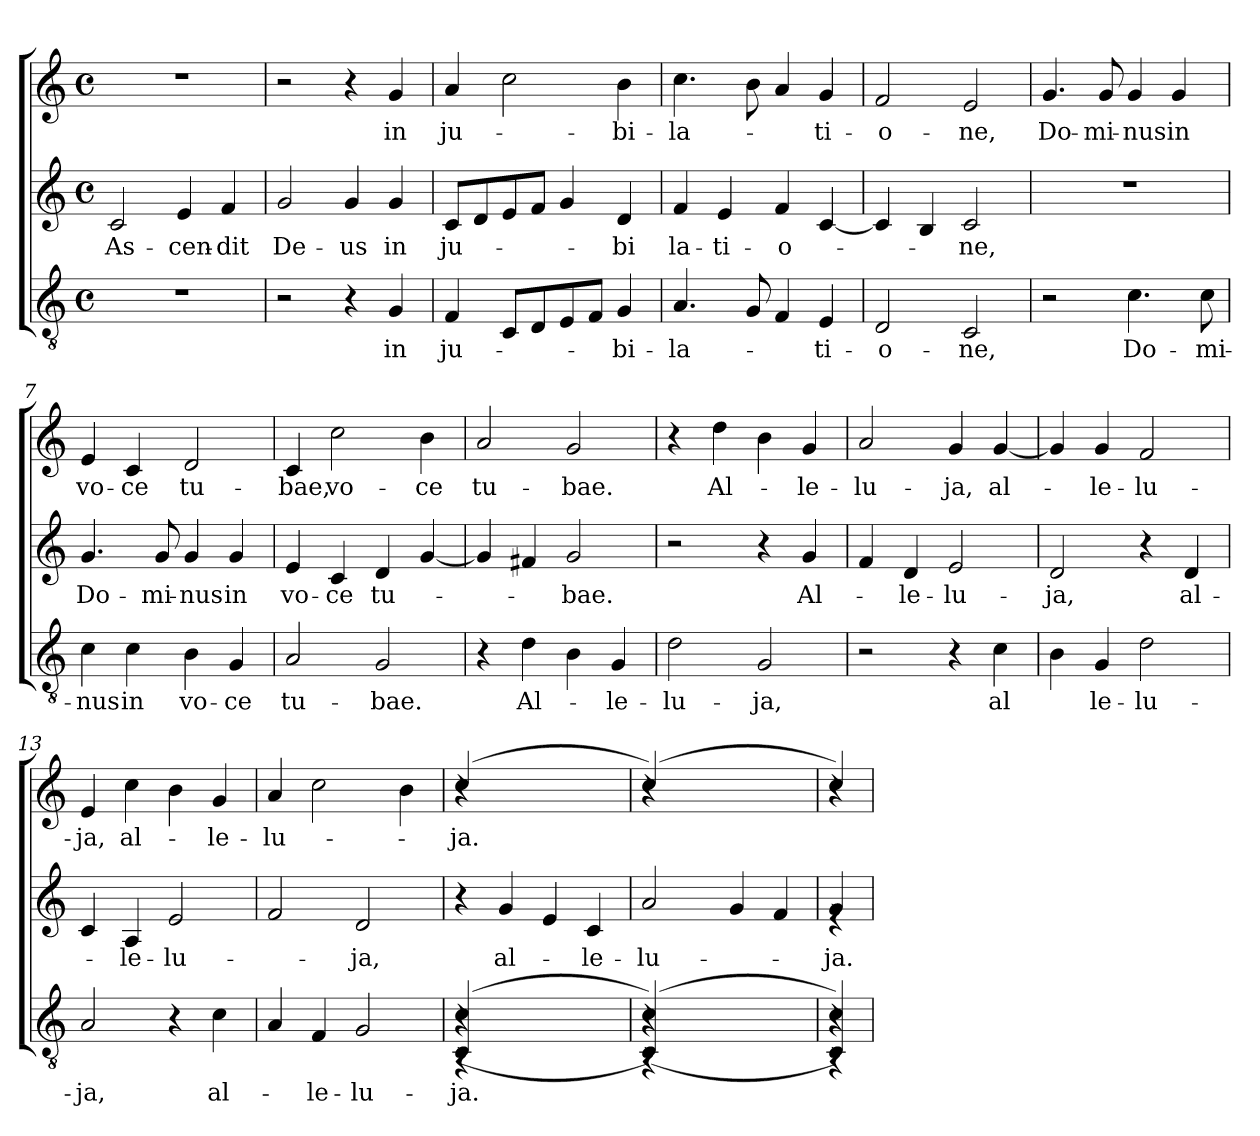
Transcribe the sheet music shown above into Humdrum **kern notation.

**kern	**text	**kern	**text	**kern	**text
*part3	*part3	*part2	*part2	*part1	*part1
*staff3	*staff3	*staff2	*staff2	*staff1	*staff1
!!LO:PB:g=z
*clefGv2	*	*clefG2	*	*clefG2	*
*k[]	*	*k[]	*	*k[]	*
*C:	*	*C:	*	*C:	*
*M4/4	*	*M4/4	*	*M4/4	*
*met(c)	*	*met(c)	*	*met(c)	*
=1	=1	=1	=1	=1	=1
!	!	!	!LO:LY:b	!	!
1r	.	2c/	As-	1r	.
!	!	!	!LO:LY:b	!	!
.	.	4e/	-cen-	.	.
!	!	!	!LO:LY:b	!	!
.	.	4f/	-dit	.	.
=2	=2	=2	=2	=2	=2
!	!	!	!LO:LY:b	!	!
2r	.	2g/	De-	2r	.
!	!	!	!LO:LY:b	!	!
4r	.	4g/	-us	4r	.
!	!LO:LY:b	!	!LO:LY:b	!	!LO:LY:b
4G/	in	4g/	in	4g/	in
=3	=3	=3	=3	=3	=3
!	!LO:LY:b	!	!LO:LY:b	!	!LO:LY:b
4F/	ju-	8c/L	ju-	4a/	ju-
.	.	8d/	.	.	.
8C/L	.	8e/	.	2cc\	.
8D/	.	8f/J	.	.	.
8E/	.	4g/	.	.	.
8F/J	.	.	.	.	.
!	!LO:LY:b	!	!LO:LY:b	!	!LO:LY:b
4G/	-bi-	4d/	-bi	4b\	-bi-
=4	=4	=4	=4	=4	=4
!	!LO:LY:b	!	!LO:LY:b	!	!LO:LY:b
4.A/	-la-	4f/	la-	4.cc\	-la-
!	!	!	!LO:LY:b	!	!
.	.	4e/	-ti-	.	.
8G/	.	.	.	8b\	.
!	!	!	!LO:LY:b	!	!
4F/	.	4f/	-o-	4a/	.
!	!LO:LY:b	!	!	!	!LO:LY:b
4E/	-ti-	[<4c/	.	4g/	-ti-
=5	=5	=5	=5	=5	=5
!	!LO:LY:b	!	!	!	!LO:LY:b
2D/	-o-	4c/]	.	2f/	-o-
.	.	4B/	.	.	.
!	!LO:LY:b	!	!LO:LY:b	!	!LO:LY:b
2C/	-ne,	2c/	-ne,	2e/	-ne,
!!LO:LB:g=z
=6	=6	=6	=6	=6	=6
!	!	!	!	!	!LO:LY:b
2r	.	1r	.	4.g/	Do-
!	!	!	!	!	!LO:LY:b
.	.	.	.	8g/	-mi-
!	!LO:LY:b	!	!	!	!LO:LY:b
4.c\	Do-	.	.	4g/	-nus
!	!	!	!	!	!LO:LY:b
.	.	.	.	4g/	in
!	!LO:LY:b	!	!	!	!
8c\	-mi-	.	.	.	.
=7	=7	=7	=7	=7	=7
!	!LO:LY:b	!	!LO:LY:b	!	!LO:LY:b
4c\	-nus	4.g/	Do-	4e/	vo-
!	!LO:LY:b	!	!	!	!LO:LY:b
4c\	in	.	.	4c/	-ce
!	!	!	!LO:LY:b	!	!
.	.	8g/	-mi-	.	.
!	!LO:LY:b	!	!LO:LY:b	!	!LO:LY:b
4B\	vo-	4g/	-nus	2d/	tu-
!	!LO:LY:b	!	!LO:LY:b	!	!
4G/	-ce	4g/	in	.	.
=8	=8	=8	=8	=8	=8
!	!LO:LY:b	!	!LO:LY:b	!	!LO:LY:b
2A/	tu-	4e/	vo-	4c/	-bae,
!	!	!	!LO:LY:b	!	!LO:LY:b
.	.	4c/	-ce	2cc\	vo-
!	!LO:LY:b	!	!LO:LY:b	!	!
2G/	-bae.	4d/	tu-	.	.
!	!	!	!	!	!LO:LY:b
.	.	[<4g/	.	4b\	-ce
=9	=9	=9	=9	=9	=9
!	!	!	!	!	!LO:LY:b
4r	.	4g/]	.	2a/	tu-
!	!LO:LY:b	!	!	!	!
4d\	Al-	4f#X/	.	.	.
!	!	!	!LO:LY:b	!	!LO:LY:b
4B\	.	2g/	-bae.	2g/	-bae.
!	!LO:LY:b	!	!	!	!
4G/	-le-	.	.	.	.
=10	=10	=10	=10	=10	=10
!	!LO:LY:b	!	!	!	!
2d\	-lu-	2r	.	4r	.
!	!	!	!	!	!LO:LY:b
.	.	.	.	4dd\	Al-
!	!LO:LY:b	!	!	!	!
2G/	-ja,	4r	.	4b\	.
!	!	!	!LO:LY:b	!	!LO:LY:b
.	.	4g/	Al-	4g/	-le-
=11	=11	=11	=11	=11	=11
!	!	!	!	!	!LO:LY:b
2r	.	4f/	.	2a/	-lu-
!	!	!	!LO:LY:b	!	!
.	.	4d/	-le-	.	.
!	!	!	!LO:LY:b	!	!LO:LY:b
4r	.	2e/	-lu-	4g/	-ja,
!	!LO:LY:b	!	!	!	!LO:LY:b
4c\	al	.	.	[<4g/	al-
!!LO:LB:g=z
=12	=12	=12	=12	=12	=12
!	!	!	!LO:LY:b	!	!
4B\	.	2d/	-ja,	4g/]	.
!	!LO:LY:b	!	!	!	!LO:LY:b
4G/	le-	.	.	4g/	-le-
!	!LO:LY:b	!	!	!	!LO:LY:b
2d\	-lu-	4r	.	2f/	-lu-
!	!	!	!LO:LY:b	!	!
.	.	4d/	al-	.	.
=13	=13	=13	=13	=13	=13
!	!LO:LY:b	!	!	!	!LO:LY:b
2A/	-ja,	4c/	.	4e/	-ja,
!	!	!	!LO:LY:b	!	!LO:LY:b
.	.	4A/	-le-	4cc\	al-
!	!	!	!LO:LY:b	!	!
4r	.	2e/	-lu-	4b\	.
!	!LO:LY:b	!	!	!	!LO:LY:b
4c\	al-	.	.	4g/	-le-
=14	=14	=14	=14	=14	=14
!	!	!	!	!	!LO:LY:b
4A/	.	2f/	.	4a/	-lu-
!	!LO:LY:b	!	!	!	!
4F/	-le-	.	.	2cc\	.
!	!LO:LY:b	!	!LO:LY:b	!	!
2G/	-lu-	2d/	-ja,	.	.
.	.	.	.	4b\	.
=15	=15	=15	=15	=15	=15
!LO:N:n=1:head=solid	!	!	!	!	!
!LO:N:n=2:head=solid	!LO:LY:b	!	!	!LO:N:head=solid	!LO:LY:b
*^	*	*	*	*^	*
*	*^	*	*	*	*	*	*
((<4C/ 4c/	4rA	4rAA	-ja.	4r	.	(4cc/	4ra	-ja.
!	!	!	!	!	!LO:LY:b	!	!	!
2.ryy	2.ryy	2.ryy	.	4g/	al-	2.ryy	2.ryy	.
.	.	.	.	4e/	.	.	.	.
!	!	!	!	!	!LO:LY:b	!	!	!
.	.	.	.	4c/	-le-	.	.	.
=16	=16	=16	=16	=16	=16	=16	=16	=16
!LO:N:n=1:head=solid	!	!	!	!	!	!	!	!
!LO:N:n=2:head=solid	!	!	!	!	!LO:LY:b	!LO:N:head=solid	!	!
((<4C/ 4c/))	4rA	4rAA	.	2a/	-lu-	(4cc/)	4ra	.
2.ryy	2.ryy	2.ryy	.	.	.	2.ryy	2.ryy	.
.	.	.	.	4g/	.	.	.	.
.	.	.	.	4f/	.	.	.	.
=17	=17	=17	=17	=17	=17	=17	=17	=17
!LO:N:n=1:head=solid	!	!	!	!	!	!	!	!
!LO:N:n=2:head=solid	!	!	!	!LO:N:head=solid	!LO:LY:b	!LO:N:head=solid	!	!
*	*	*	*	*^	*	*	*	*
4C/ 4c/))	4rA	4rAA	.	4g/	4re	-ja.	4cc/)	4ra	.
*v	*v	*v	*	*	*	*	*v	*v	*
*	*	*v	*v	*	*	*
=!	=!	=!	=!	=!	=!
*-	*-	*-	*-	*-	*-
